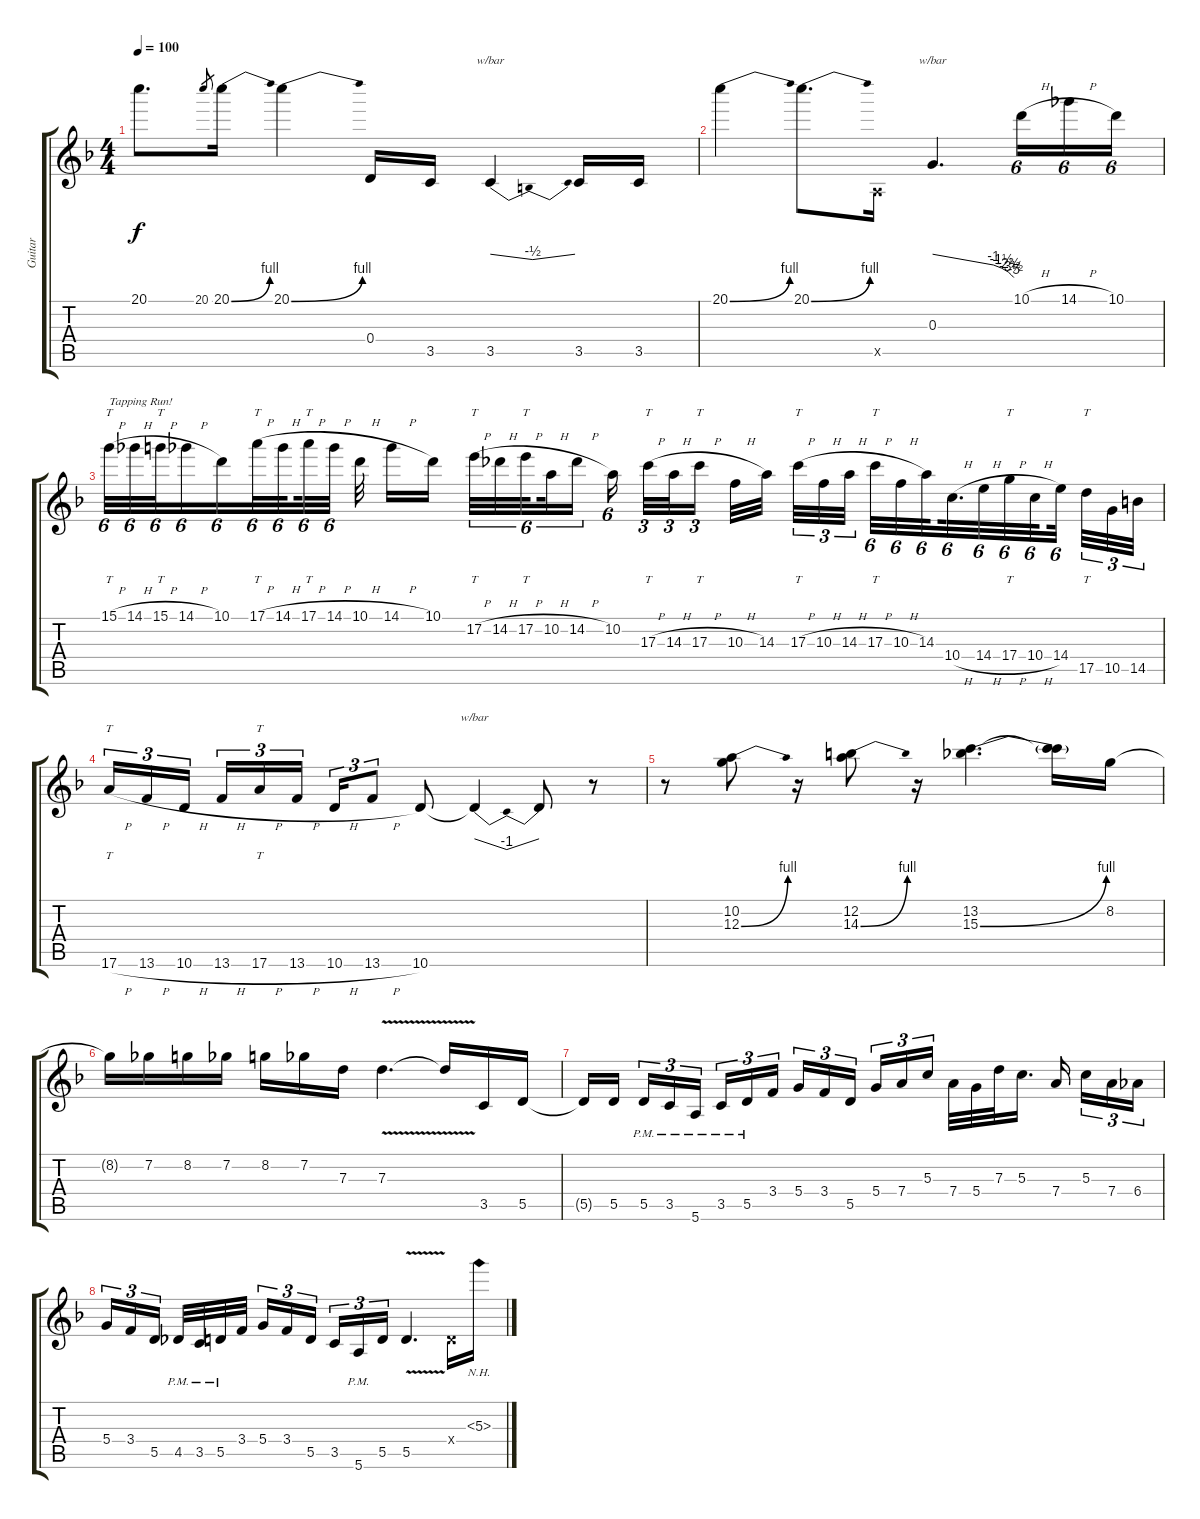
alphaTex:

\track ("Guitar" "Guitar") {instrument distortionguitar}
\staff {score tabs}
\tuning (E4 B3 G3 D3 A2 E2) {hide}
\ts (4 4)
\tempo 100
\clef g2
\ks dminor
20.1{t}.8{d dy f} 20.1.8{gr} 20.1{be (bend 0 0 60 4)}.16 20.1{be (bend 0 0 60 4)}.4 0.4.16 3.5.16 3.5.4{tbe (dip default 0 0 45 -2 60 0)} 3.5.16 3.5.16 |
20.1{be (bend 0 0 60 4)}.4 20.1{be (bend 0 0 60 4)}.8{d} 0.5{x}.16 0.3.4{d tbe (custom default 0 0 45 -4 51 -6 56 -10 58 -14 60 -20)} 10.1{h}.16{tu (6 4)} 14.1{h}.16{tu (6 4)} 10.1.16{tu (6 4)} |
15.1{h}.32{tt tu (6 4) txt "Tapping Run!"} 14.1{h}.32{tu (6 4)} 15.1{h}.32{tt tu (6 4) beam splitsecondary} 14.1{h}.16{tu (6 4)} 10.1.16{tu (6 4)} 17.1{h}.32{tt tu (6 4)} 14.1{h}.32{tu (6 4) beam splitsecondary} 17.1{h}.32{tt tu (6 4)} 14.1{h}.32{tu (6 4) beam splitsecondary} 10.1{h}.32 14.1{h}.16 10.1.16{beam splitsecondary} 17.2{h}.32{tt tu (6 4)} 14.2{h}.32{tu (6 4)} 17.2{h}.32{tt tu (6 4) beam splitsecondary} 10.2{h}.32{tu (6 4)} 14.2{h}.16{tu (6 4)} 10.2.16{tu (6 4)} 17.3{h}.32{tt tu (3 2)} 14.3{h}.32{tu (3 2)} 17.3{h}.16{tt tu (3 2) beam splitsecondary} 10.3{h}.32 14.3.32{beam splitsecondary} 17.3{h}.32{tt tu (3 2)} 10.3{h}.32{tu (3 2)} 14.3{h}.32{tu (3 2)} 17.3{h}.32{tt tu (6 4)} 10.3{h}.32{tu (6 4)} 14.3.32{tu (6 4) beam splitsecondary} 10.4{h}.32{d tu (6 4)} 14.4{h}.32{tu (6 4)} 17.4{h}.32{tt tu (6 4)} 10.4{h}.32{tu (6 4) beam splitsecondary} 14.4.32{tu (6 4)} 17.5.32{tt tu (3 2)} 10.5.32{tu (3 2)} 14.5.32{tu (3 2)} |
17.6{h}.16{tt tu (3 2)} 13.6{h}.16{tu (3 2)} 10.6{h}.16{tu (3 2) beam splitsecondary} 13.6{h}.16{tu (3 2)} 17.6{h}.16{tt tu (3 2)} 13.6{h}.16{tu (3 2)} 10.6{h}.16{tu (3 2)} 13.6{h}.8{tu (3 2)} 10.6.8 10.6{t}.4{tbe (dip default 0 0 30 -4 60 0)} 10.6{t}.8 r.8 |
r.8 (10.2 12.3{be (bend 0 0 60 4)}).8 r.16 (12.2 14.3{be (bend 0 0 60 4)}).8 r.16 (13.2 15.3{be (bend 0 0 60 4)}).4{d} (13.2{t} 15.3{t}).16 8.2.16 |
8.2{t}.16 7.2.16 8.2.16 7.2.16 8.2.16 7.2.16 7.3.16 7.3{v}.4{d} 7.3{t}.16 3.5.16 5.5.16 |
5.5{t}.16 5.5.16{beam splitsecondary} 5.5{pm}.16{tu (3 2)} 3.5{pm}.16{tu (3 2)} 5.6{pm}.16{tu (3 2)} 3.5{pm}.16{tu (3 2)} 5.5{pm}.16{tu (3 2)} 3.4.16{tu (3 2) beam splitsecondary} 5.4.16{tu (3 2)} 3.4.16{tu (3 2)} 5.5.16{tu (3 2)} 5.4.16{tu (3 2)} 7.4.16{tu (3 2)} 5.3.16{tu (3 2) beam splitsecondary} 7.4.32 5.4.32 7.3.32 5.3.16{d} 7.4.16{beam splitsecondary} 5.3.16{tu (3 2)} 7.4.16{tu (3 2)} 6.4.16{tu (3 2)} |
5.4.16{tu (3 2)} 3.4.16{tu (3 2)} 5.5.16{tu (3 2) beam splitsecondary} 4.5{pm}.32 3.5{pm}.32 5.5{pm}.32 3.4.32 5.4.16{tu (3 2)} 3.4.16{tu (3 2)} 5.5.16{tu (3 2) beam splitsecondary} 3.5.16{tu (3 2)} 5.6{pm}.16{tu (3 2)} 5.5.16{tu (3 2)} 5.5{v}.4{d} 0.4{x}.16 5.3{nh}.16
